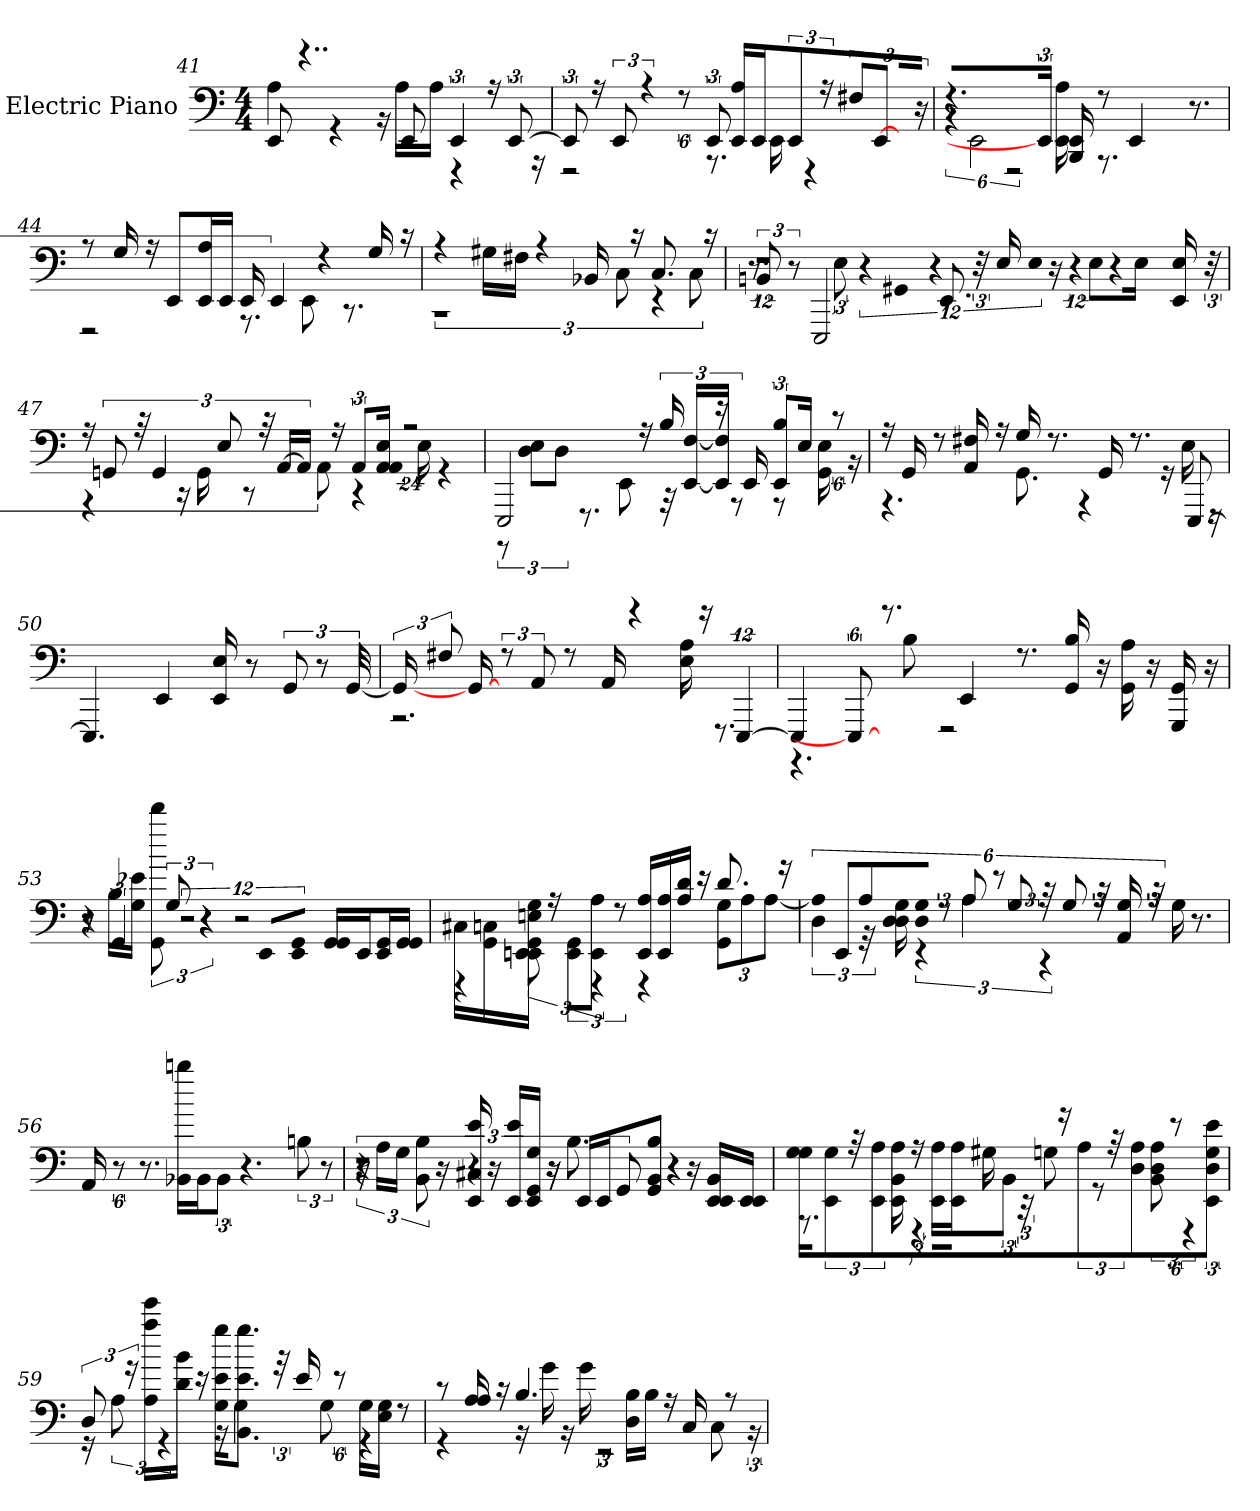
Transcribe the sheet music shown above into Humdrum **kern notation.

**kern
*part1
*staff1
*I"Electric Piano
*I'E.Pno
*clefF4
*M4/4
=41
*^
8EE	4A
4..r	.
.	4r
.	16r
8EE	16A\LL
.	16A\JJ
6EE	4r
16r	.
[12EE	.
.	16r
=42	=42
12EE]	2r
16r	.
12EE	.
6r	.
48%5r	.
12EE	8.r
16EE/ 16ALL	.
16EE/J	.
.	16EE
12EE/J	.
.	4r
24r	.
12F#X/L	.
[12EE/J	.
24ryy	12ryy
24r	.
=43	=43
4.r	12%5r
24EE/J]	.
16BBB 16EE	6EE
8r	.
.	6r
4EE	.
.	16EE 16A
.	8.r
8.r	.
.	24ryy
=44	=44
8r	2r
16G	.
16r	.
8EE/L	.
16EE/ 16AL	.
16EE/JJ	.
16EE	8.r
6EE	.
.	8EE
48%7r	.
.	8.r
16G	.
16r	.
=45	=45
4r	3%2r
16G#X\LL	.
16F#X\JJ	.
4r	.
16BB-X	.
.	12C
16r	.
8.C	6r
.	12C
16r	.
=46	=46
*	*^
12BBn	8.r	12%7r
12r	.	.
2EEE	.	.
.	12E	.
.	48%7r	.
.	12GG#X	.
.	12r	.
.	12E	8.EE
48r	4r	.
16E	.	.
16r	.	.
.	.	48%11r
8E\L	.	.
.	16E 16EE	.
16E\Jk	.	.
.	48r	.
*	*v	*v
=47	=47
16r	4r
12GGn	.
48r	.
6GG	.
.	16r
.	16GG
12E	.
.	8r
48r	.
[24AA/LL	.
24AA/JJ]	.
.	12AA
16r	.
12AA/L	48%5r
16AA/ 16E 16AAJk	.
.	16E
48%13r	.
.	4r
=48	=48
2EEE	12r
.	12E\ 12DL
.	12D\J
.	8.r
.	8EE
16r	.
16B	48r
.	[24EE/ [24FLL
16r	24EE/] 24F]JJ
.	12r
16EE	.
12EE/ 12BL	8r
16E/Jk	.
.	16E 16GG
48%5r	.
.	16r
=49	=49
16r	4.r
16GG	.
8r	.
16F#X 16AA	.
16r	.
16G	8.GG
8.r	.
.	4r
16GG	.
8.r	.
.	16r
[8EEE	16E
.	16r
*v	*v
=50
4.EEE]
4EE
16E 16EE
8r
12GG
12r
[48GG
=51
*^
24GG]	2.r
12F#X	.
16GG_	.
12r	.
12AA	.
8r	.
16AA	.
4r	.
.	16E 16A
16r	.
.	8.r
[48%7EEE	.
=52	=52
4EEE]	4.r
48%5EEE_	.
8.r	.
.	8B
.	2r
4EE	.
8.r	.
16GG 16B	.
.	48%17ryy
16r	.
16GG 16A	.
16r	.
16GG 16GGG	.
16r	.
=53	=53
*	*^
8r	8r	4r
6GG	16B\LL	.
.	16G\ 16e-XJJ	.
.	12GG 12ddd	12G
24%7r	.	.
.	6r	6r
.	2r	2r
12EE/L	.	.
12EE/ 12GGJ	.	.
16GG/ 16GGLL	.	.
16EE/J	.	.
16EE/ 16GGL	.	.
16GG/ 16GGJJ	.	.
*	*v	*v
=54	=54
16C#X\LL	4r
16GG\ 16Cn	.
16EEn\ 16EEn 16EnJJ	.
16r	.
12GG\ 12EEL	12GG 12EE 12G
12EE\ 12AJ	6r
12r	.
16EE/ 16ALL	4r
16EE/ 16A	.
16d/ 16AJJ	.
16r	.
8.d	12G\ 12GGL
.	12A\
.	[12A\J
16r	.
=55	=55
48%5A]	6D
12EE/L	.
.	48r
12A/	16G 16D 16D
.	6r
16G/ 16DJk	.
12r	.
8A	6A
8r	.
.	6r
12G	.
48r	16G
8G	.
.	8.r
48r	.
16G 16AA	.
48r	.
*v	*v
=56
16AA
48%5r
8.r
16bbn\ 16BB-XLL
16BB-\J
12BB-\J
4.r
12Bn
12r
=57
*^
*	*^
16r	6r	3%2r
16A\LL	.	.
16G\JJ	.	.
.	12BB 12B	.
16r	.	.
16C#X 16EE 16e	4r	.
16r	.	.
16EE/ 16eLL	.	.
16GG/ 16G 16EEJJ	.	.
16r	16r	.
16EE/KL	8.B	.
16EE/K	.	.
.	.	12GG
8BB/ 8B 8GGJ	.	.
.	4r	4r
16r	.	.
16EE/ 16EE 16BBLL	.	.
16EE/ 16EEJJ	.	.
*	*v	*v
=58	=58
16G\ 16GKL	8.r
12EE\ 12GJ	.
48r	.
12A 12EE	.
.	16BB 16A 16EE
16r	6r
16A\ 16EEKL	.
16EE\ 16AK	.
.	16G#X
12BB\J	.
.	48r
.	8Gn
16r	.
12A	.
.	8r
48r	.
8D 8A	.
.	12BB 12D 12A
48%5r	.
.	6r
12EE 12D 12G 12e	.
=59	=59
12D	16r
.	12A
24r	.
16eee\ 16A 16aaLL	.
.	6r
16d\ 16bJJ	.
16r	.
16gg\ 16G 16eKL	16r
8.e\ 8.gg 8.BBJ	4G
48r	.
16e	.
.	8G
48%5r	.
16G\LL	4r
16G\ 16EJJ	.
8r	.
=60	=60
8r	4r
16A 16A	.
16r	.
4.B	16r
.	16g
.	16r
.	16g
.	3r
16B\ 16DLL	.
16B\JJ	.
16r	.
16C	.
.	8C
8r	.
.	24r
*v	*v
=
*-
